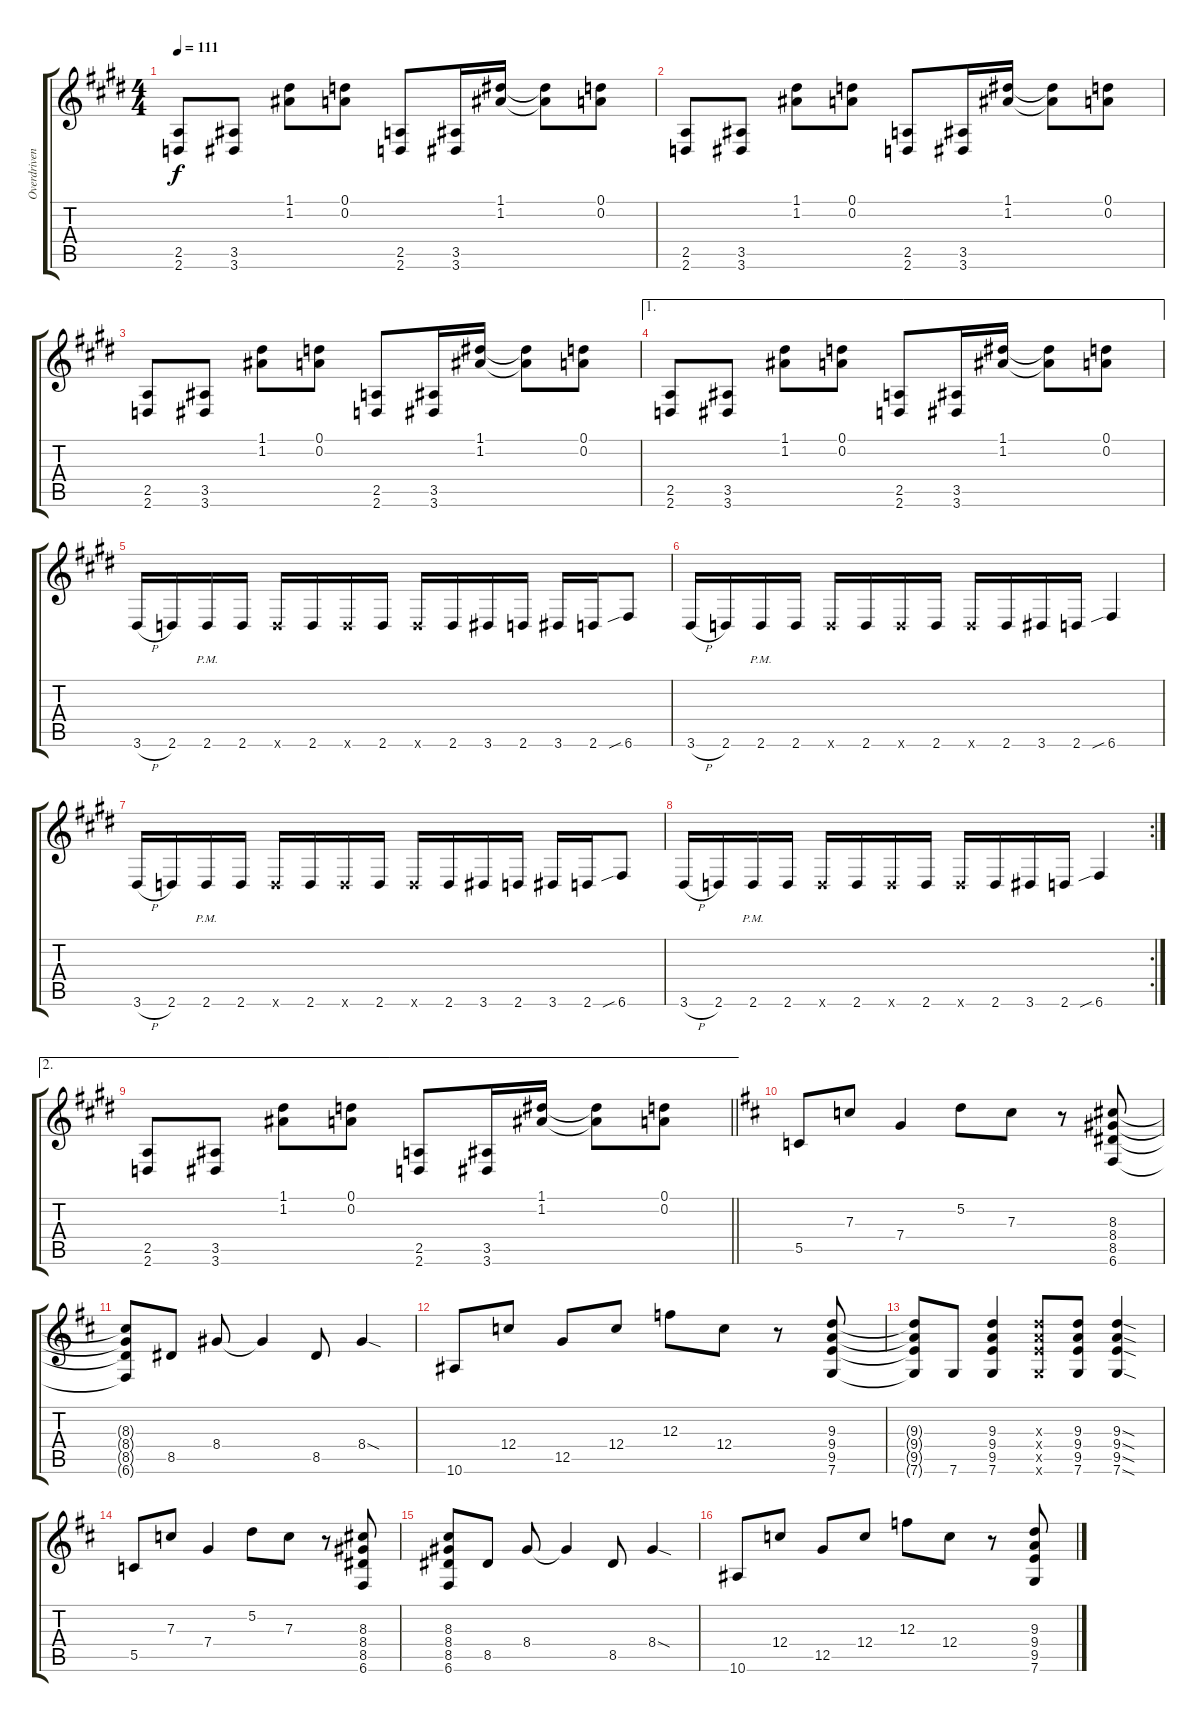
\track ("Overdriven" "Overdriven") {instrument overdrivenguitar}
\staff {score tabs}
\tuning (D4 A3 F3 C3 G2 C2) {hide}
\ts (4 4)
\section ("" " ")
\tempo 111
\clef g2
\ks c#minor
(2.5 2.6).8{dy f} (3.5 3.6).8 (1.1 1.2).8 (0.1 0.2).8 (2.5 2.6).8 (3.5 3.6).16 (1.1 1.2).16 (1.1{t} 1.2{t}).8 (0.1 0.2).8 |
\ks e
(2.5 2.6).8 (3.5 3.6).8 (1.1 1.2).8 (0.1 0.2).8 (2.5 2.6).8 (3.5 3.6).16 (1.1 1.2).16 (1.1{t} 1.2{t}).8 (0.1 0.2).8 |
\ks c#minor
(2.5 2.6).8 (3.5 3.6).8 (1.1 1.2).8 (0.1 0.2).8 (2.5 2.6).8 (3.5 3.6).16 (1.1 1.2).16 (1.1{t} 1.2{t}).8 (0.1 0.2).8 |
\ae 1
(2.5 2.6).8 (3.5 3.6).8 (1.1 1.2).8 (0.1 0.2).8 (2.5 2.6).8 (3.5 3.6).16 (1.1 1.2).16 (1.1{t} 1.2{t}).8 (0.1 0.2).8 |
\ks e
3.6{h}.16 2.6.16 2.6{pm}.16 2.6.16 2.6{x}.16 2.6.16 2.6{x}.16 2.6.16 2.6{x}.16 2.6.16 3.6.16 2.6.16 3.6.16 2.6.16 6.6{sib}.8 |
\ks c#minor
3.6{h}.16 2.6.16 2.6{pm}.16 2.6.16 2.6{x}.16 2.6.16 2.6{x}.16 2.6.16 2.6{x}.16 2.6.16 3.6.16 2.6.16 6.6{sib}.4 |
3.6{h}.16 2.6.16 2.6{pm}.16 2.6.16 2.6{x}.16 2.6.16 2.6{x}.16 2.6.16 2.6{x}.16 2.6.16 3.6.16 2.6.16 3.6.16 2.6.16 6.6{sib}.8 |
\rc 2
\ks e
3.6{h}.16 2.6.16 2.6{pm}.16 2.6.16 2.6{x}.16 2.6.16 2.6{x}.16 2.6.16 2.6{x}.16 2.6.16 3.6.16 2.6.16 6.6{sib}.4 |
\ae 2
\barLineRight lightlight
\ks c#minor
(2.5 2.6).8 (3.5 3.6).8 (1.1 1.2).8 (0.1 0.2).8 (2.5 2.6).8 (3.5 3.6).16 (1.1 1.2).16 (1.1{t} 1.2{t}).8 (0.1 0.2).8 |
\section ("" " ")
\ks d
5.5.8 7.3.8 7.4.4 5.2.8 7.3.8 r.8 (8.3 8.4 8.5 6.6).8 |
(8.3{t} 8.4{t} 8.5{t} 6.6{t}).8 8.5.8 8.4.8 8.4{t}.4 8.5.8 8.4{sod}.4 |
10.6.8 12.4.8 12.5.8 12.4.8 12.3.8 12.4.8 r.8 (9.3 9.4 9.5 7.6).8 |
(9.3{t} 9.4{t} 9.5{t} 7.6{t}).8 7.6.8 (9.3 9.4 9.5 7.6).4 (9.3{x} 9.4{x} 9.5{x} 7.6{x}).8 (9.3 9.4 9.5 7.6).8 (9.3{sod} 9.4{sod} 9.5{sod} 7.6{sod}).4 |
5.5.8 7.3.8 7.4.4 5.2.8 7.3.8 r.8 (8.3 8.4 8.5 6.6).8 |
(8.3 8.4 8.5 6.6).8 8.5.8 8.4.8 8.4{t}.4 8.5.8 8.4{sod}.4 |
10.6.8 12.4.8 12.5.8 12.4.8 12.3.8 12.4.8 r.8 (9.3 9.4 9.5 7.6).8
